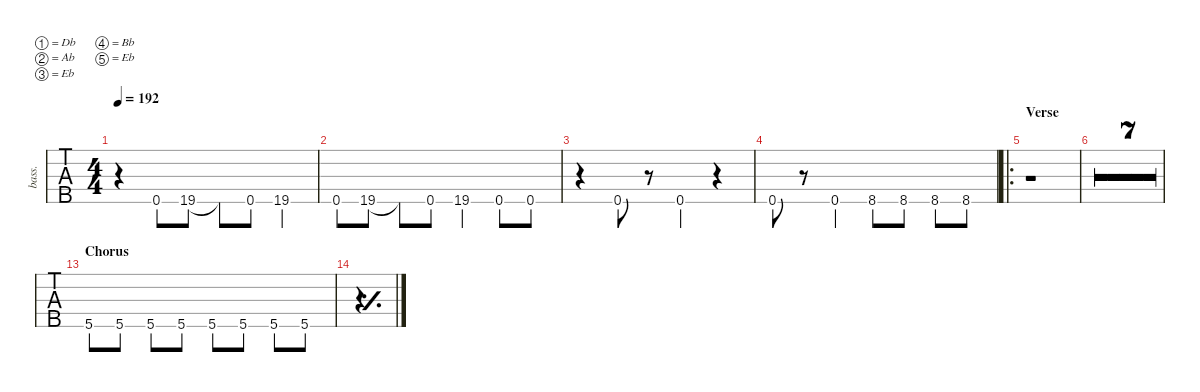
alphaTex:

\defaultSystemsLayout 4
\hideDynamics
\bracketExtendMode nobrackets
\track ("Bass" "bass.") {multiBarRest instrument electricbassfinger}
\staff {tabs}
\tuning (Db2 Ab1 Eb1 Bb0 Eb0)
\ts (4 4)
\tempo 192
\clef f4
\ottava 8vb
\ks c
r.4{dy mf beam Down} 0.5{acc #}.8{beam Up} 19.5{acc #}.8{beam Up} 19.5{t acc #}.8{beam Up} 0.5{acc #}.8{beam Up} 19.5{acc #}.4{beam Down} |
0.5{acc #}.8{beam Up} 19.5{acc #}.8{beam Up} 19.5{t acc #}.8{beam Up} 0.5{acc #}.8{beam Up} 19.5{acc #}.4{beam Down} 0.5{acc #}.8{beam Up} 0.5{acc #}.8{beam Up} |
r.4{beam Down} 0.5{acc #}.8{beam Up} r.8{beam Down} 0.5{acc #}.4{beam Up} r.4{beam Down} |
0.5{acc #}.8{beam Up} r.8{beam Down} 0.5{acc #}.4{beam Up} 8.5.8{beam Up} 8.5.8{beam Up} 8.5.8{beam Up} 8.5.8{beam Up} |
\ro
\section ("" "Verse")
r.1{beam Down} |
r.1{beam Down} |
r.1{beam Down} |
r.1{beam Down} |
r.1{beam Down} |
r.1{beam Down} |
r.1{beam Down} |
\rc 2
r.1{beam Down} |
\section ("" "Chorus")
5.5{acc #}.8{beam Up} 5.5{acc #}.8{beam Up} 5.5{acc #}.8{beam Up} 5.5{acc #}.8{beam Up} 5.5{acc #}.8{beam Up} 5.5{acc #}.8{beam Up} 5.5{acc #}.8{beam Up} 5.5{acc #}.8{beam Up} |
\simile simple
